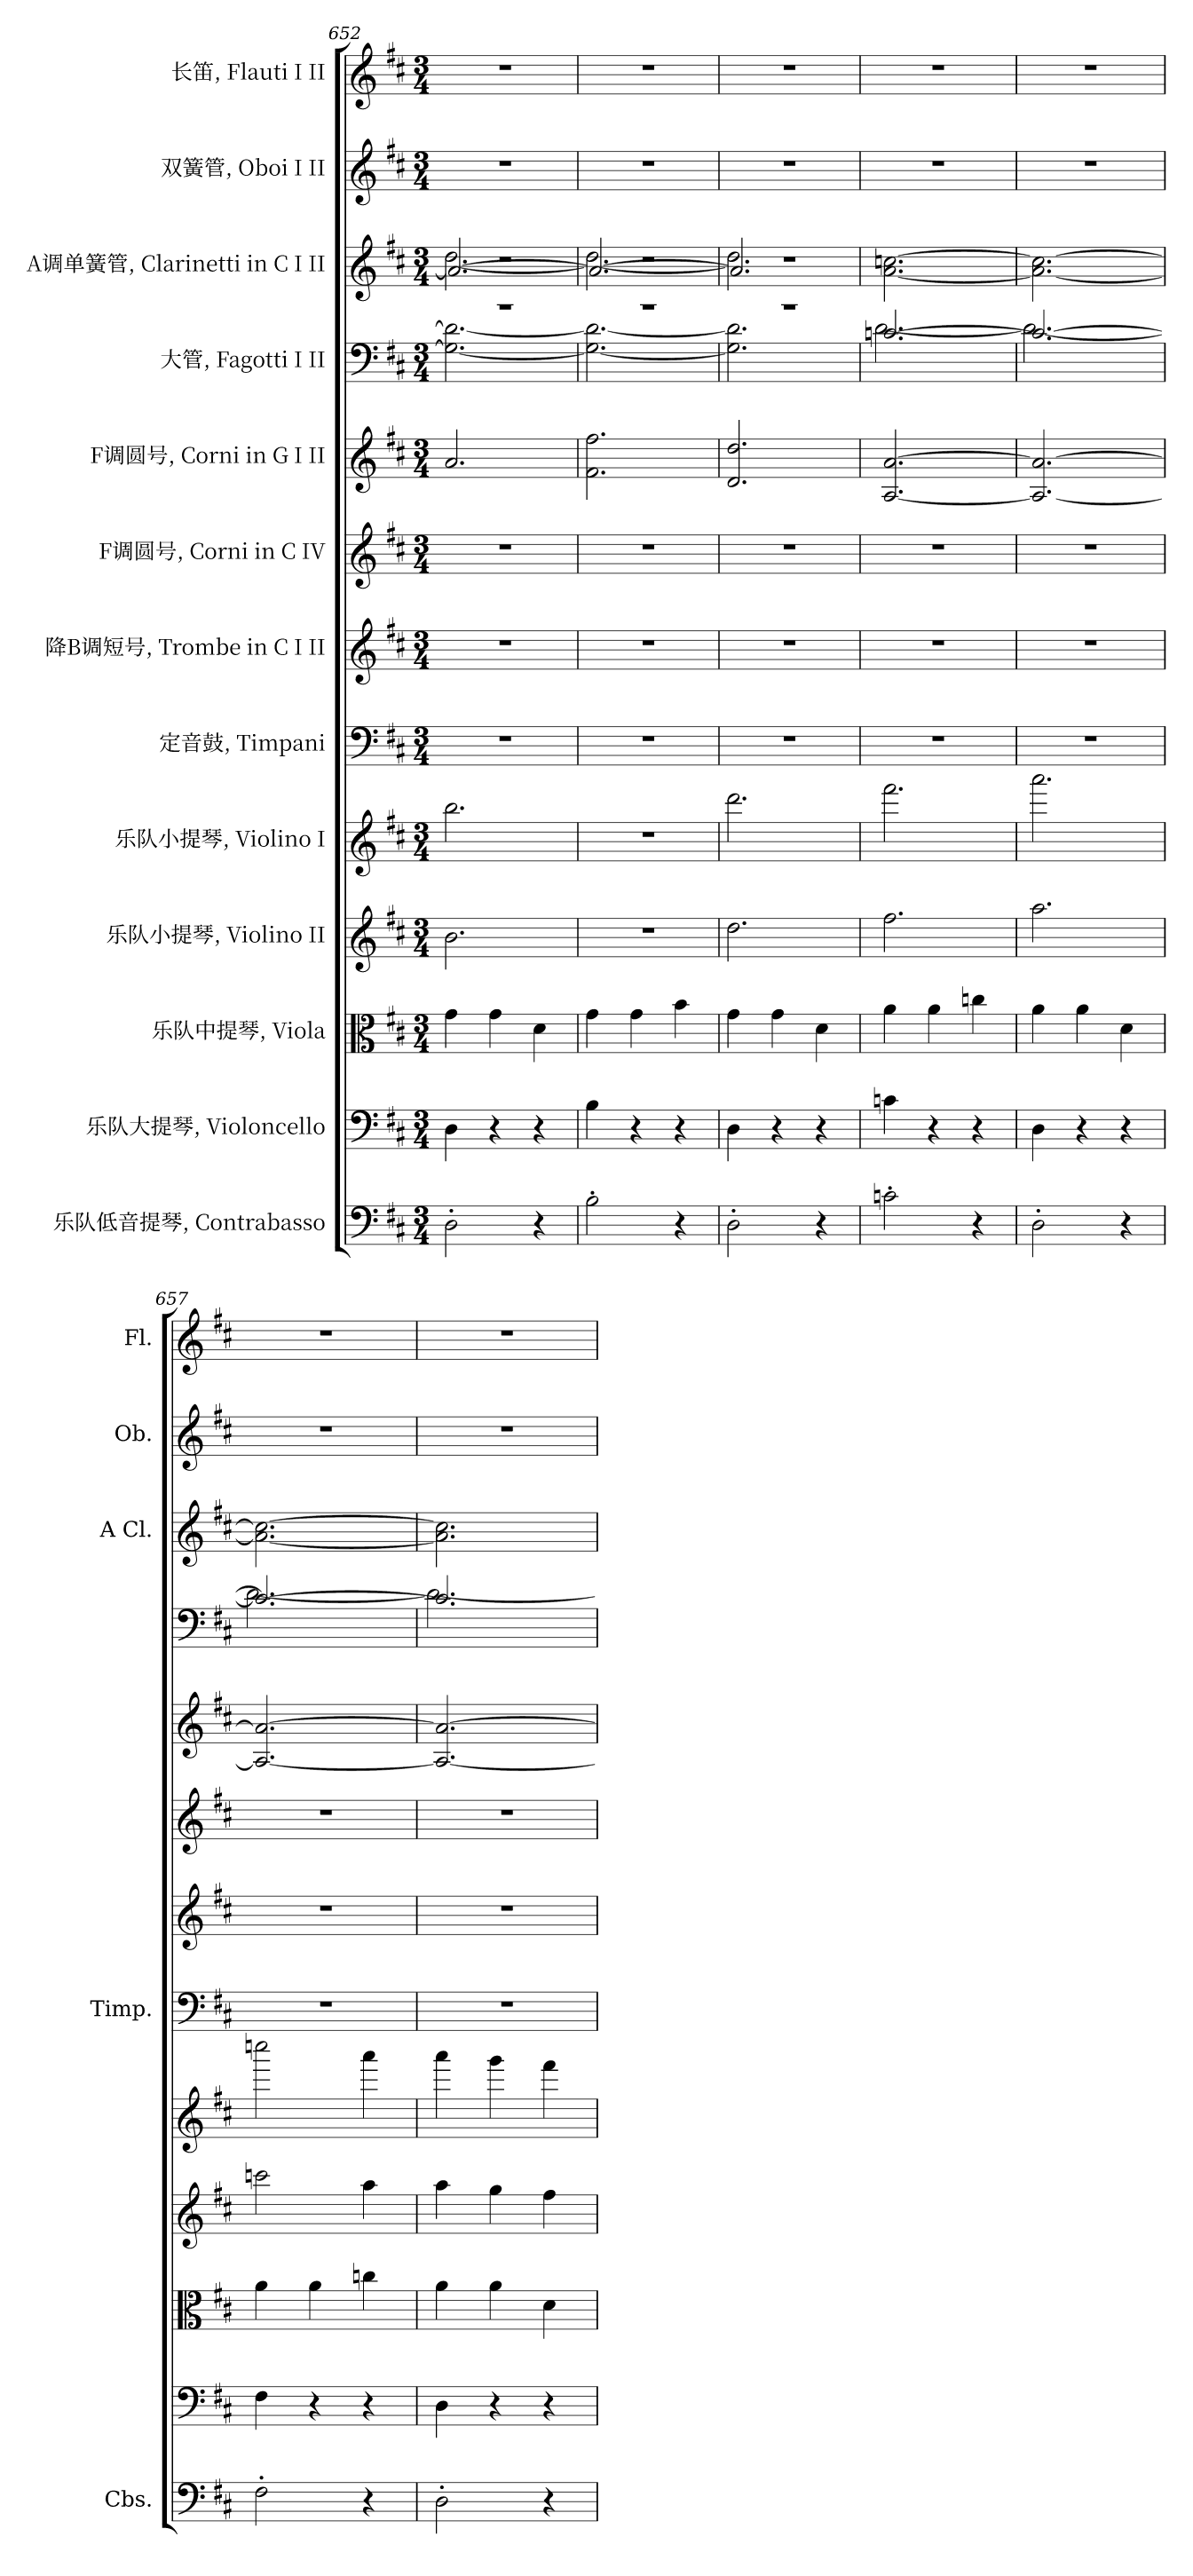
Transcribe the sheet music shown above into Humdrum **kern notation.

**kern	**kern	**kern	**kern	**kern	**kern	**kern	**kern	**kern	**kern	**kern	**kern	**kern
*part13	*part12	*part11	*part10	*part9	*part8	*part7	*part6	*part5	*part4	*part3	*part2	*part1
*staff13	*staff12	*staff11	*staff10	*staff9	*staff8	*staff7	*staff6	*staff5	*staff4	*staff3	*staff2	*staff1
*I"乐队低音提琴, Contrabasso	*I"乐队大提琴, Violoncello	*I"乐队中提琴, Viola	*I"乐队小提琴, Violino II	*I"乐队小提琴, Violino I	*I"定音鼓, Timpani	*I"降B调短号, Trombe in C I II	*I"F调圆号, Corni in C IV	*I"F调圆号, Corni in G I II	*I"大管, Fagotti I II	*I"A调单簧管, Clarinetti in C I II	*I"双簧管, Oboi I II	*I"长笛, Flauti I II
*I'Cbs.	*	*	*	*	*I'Timp.	*	*	*	*	*I'A Cl.	*I'Ob.	*I'Fl.
*clefF4	*clefF4	*clefC3	*clefG2	*clefG2	*clefF4	*clefG2	*clefG2	*clefG2	*clefF4	*clefG2	*clefG2	*clefG2
*ITrd7c12	*	*	*	*	*	*ITrd1c2	*ITrd4c7	*ITrd4c7	*	*ITrd2c3	*	*
*k[f#c#]	*k[f#c#]	*k[f#c#]	*k[f#c#]	*k[f#c#]	*k[f#c#]	*k[]	*k[f#]	*k[f#]	*k[f#c#]	*k[f#c#g#d#a#]	*k[f#c#]	*k[f#c#]
*M3/4	*M3/4	*M3/4	*M3/4	*M3/4	*M3/4	*M3/4	*M3/4	*M3/4	*M3/4	*M3/4	*M3/4	*M3/4
*MM340	*MM340	*MM340	*MM340	*MM340	*MM340	*MM340	*MM340	*MM340	*MM340	*MM340	*MM340	*MM340
=652	=652	=652	=652	=652	=652	=652	=652	=652	=652	=652	=652	=652
*	*	*	*	*	*	*	*	*	*^	*^	*	*
*	*	*	*	*	*	*	*	*	*	*	*	*^	*	*
2DD'\	4D\	4g\	2.b\	2.bb\	2.r	2.r	2.r	2.d/	2.r	2.G\_ 2.d\_	2.r	[2.b\	2.f##/_	2.r	2.r
.	4r	4g\	.	.	.	.	.	.	.	.	.	.	.	.	.
4r	4r	4d\	.	.	.	.	.	.	.	.	.	.	.	.	.
=653	=653	=653	=653	=653	=653	=653	=653	=653	=653	=653	=653	=653	=653	=653	=653
*	*	*	*	*	*	*	*	*	*	*	*	*	*	*	*MM340
2BB'\	4B\	4g\	2.r	2.r	2.r	2.r	2.r	2.B\ 2.b\	2.r	2.G\_ 2.d\_	2.r	2.b\_	2.f##/_	2.r	2.r
.	4r	4g\	.	.	.	.	.	.	.	.	.	.	.	.	.
4r	4r	4b\	.	.	.	.	.	.	.	.	.	.	.	.	.
=654	=654	=654	=654	=654	=654	=654	=654	=654	=654	=654	=654	=654	=654	=654	=654
*	*	*	*	*	*	*	*	*	*	*	*	*	*	*	*MM340
2DD'\	4D\	4g\	2.dd\	2.ddd\	2.r	2.r	2.r	2.G/ 2.g/	2.r	2.G\] 2.d\]	2.r	2.b\]	2.f##/]	2.r	2.r
.	4r	4g\	.	.	.	.	.	.	.	.	.	.	.	.	.
4r	4r	4d\	.	.	.	.	.	.	.	.	.	.	.	.	.
*	*	*	*	*	*	*	*	*	*	*	*v	*v	*v	*	*
=655	=655	=655	=655	=655	=655	=655	=655	=655	=655	=655	=655	=655	=655
*	*	*	*	*	*	*	*	*	*	*	*	*	*MM340
2Cn'\	4cn\	4a\	2.ff#\	2.fff#\	2.r	2.r	2.r	[2.D/ [2.d/	[2.cn/	[2.d\	[2.f#\ [2.an\	2.r	2.r
.	4r	4a\	.	.	.	.	.	.	.	.	.	.	.
4r	4r	4ccn\	.	.	.	.	.	.	.	.	.	.	.
=656	=656	=656	=656	=656	=656	=656	=656	=656	=656	=656	=656	=656	=656
*	*	*	*	*	*	*	*	*	*	*	*	*	*MM340
2DD'\	4D\	4a\	2.aa\	2.aaa\	2.r	2.r	2.r	2.D/_ 2.d/_	2.c/_	2.d\_	2.f#\_ 2.a\_	2.r	2.r
.	4r	4a\	.	.	.	.	.	.	.	.	.	.	.
4r	4r	4d\	.	.	.	.	.	.	.	.	.	.	.
=657	=657	=657	=657	=657	=657	=657	=657	=657	=657	=657	=657	=657	=657
*	*	*	*	*	*	*	*	*	*	*	*	*	*MM340
2FF#'\	4F#\	4a\	2cccn\	2ccccn\	2.r	2.r	2.r	2.D/_ 2.d/_	2.c/_	2.d\_	2.f#\_ 2.a\_	2.r	2.r
.	4r	4a\	.	.	.	.	.	.	.	.	.	.	.
4r	4r	4ccn\	4aa\	4aaa\	.	.	.	.	.	.	.	.	.
!!LO:PB:g=z
=658	=658	=658	=658	=658	=658	=658	=658	=658	=658	=658	=658	=658	=658
*	*	*	*	*	*	*	*	*	*	*	*	*	*MM340
2DD'\	4D\	4a\	4aa\	4aaa\	2.r	2.r	2.r	2.D/_ 2.d/_	2.c/]	2.d\_	2.f#\] 2.a\]	2.r	2.r
.	4r	4a\	4gg\	4ggg\	.	.	.	.	.	.	.	.	.
4r	4r	4d\	4ff#\	4fff#\	.	.	.	.	.	.	.	.	.
*	*	*	*	*	*	*	*	*	*v	*v	*	*	*
=	=	=	=	=	=	=	=	=	=	=	=	=
*-	*-	*-	*-	*-	*-	*-	*-	*-	*-	*-	*-	*-
